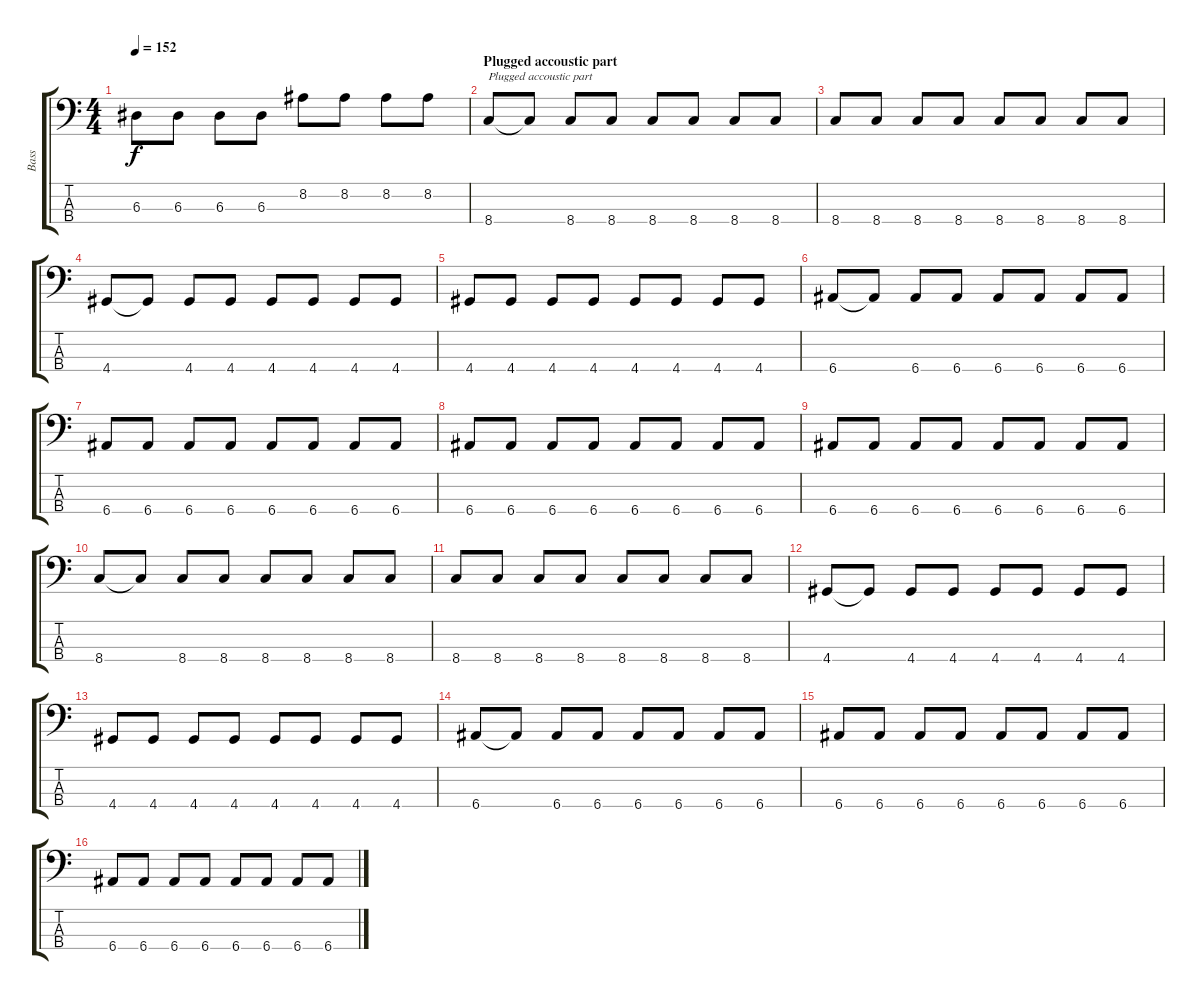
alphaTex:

\track ("Bass" "Bass") {instrument electricbasspick}
\staff {score tabs}
\tuning (G2 D2 A1 E1) {hide}
\ts (4 4)
\tempo 152
\clef f4
\ks c
6.3.8{dy f} 6.3.8 6.3.8 6.3.8 8.2.8 8.2.8 8.2.8 8.2.8 |
\section ("" "Plugged accoustic part")
8.4.8{txt "Plugged accoustic part"} 8.4{t}.8 8.4.8 8.4.8 8.4.8 8.4.8 8.4.8 8.4.8 |
8.4.8 8.4.8 8.4.8 8.4.8 8.4.8 8.4.8 8.4.8 8.4.8 |
4.4.8 4.4{t}.8 4.4.8 4.4.8 4.4.8 4.4.8 4.4.8 4.4.8 |
4.4.8 4.4.8 4.4.8 4.4.8 4.4.8 4.4.8 4.4.8 4.4.8 |
6.4.8 6.4{t}.8 6.4.8 6.4.8 6.4.8 6.4.8 6.4.8 6.4.8 |
6.4.8 6.4.8 6.4.8 6.4.8 6.4.8 6.4.8 6.4.8 6.4.8 |
6.4.8 6.4.8 6.4.8 6.4.8 6.4.8 6.4.8 6.4.8 6.4.8 |
6.4.8 6.4.8 6.4.8 6.4.8 6.4.8 6.4.8 6.4.8 6.4.8 |
8.4.8 8.4{t}.8 8.4.8 8.4.8 8.4.8 8.4.8 8.4.8 8.4.8 |
8.4.8 8.4.8 8.4.8 8.4.8 8.4.8 8.4.8 8.4.8 8.4.8 |
4.4.8 4.4{t}.8 4.4.8 4.4.8 4.4.8 4.4.8 4.4.8 4.4.8 |
4.4.8 4.4.8 4.4.8 4.4.8 4.4.8 4.4.8 4.4.8 4.4.8 |
6.4.8 6.4{t}.8 6.4.8 6.4.8 6.4.8 6.4.8 6.4.8 6.4.8 |
6.4.8 6.4.8 6.4.8 6.4.8 6.4.8 6.4.8 6.4.8 6.4.8 |
6.4.8 6.4.8 6.4.8 6.4.8 6.4.8 6.4.8 6.4.8 6.4.8
